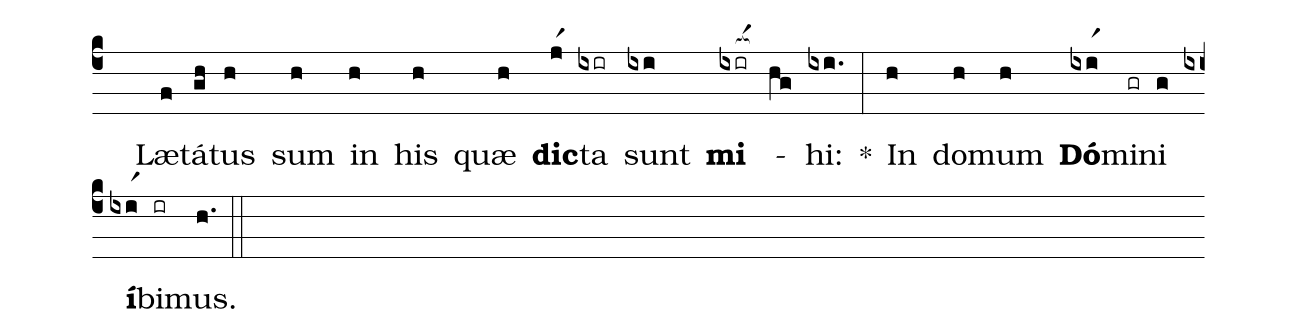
%%
(c4)
( )Læ(f)tá(gh)tus(h) sum(h) in(h) his(h) quæ(h) <b>dic</b>(jr1)ta(ixir) sunt(ixi) <b>mi</b>(ixir[ocba:1{]) -(hg[ocba:1}]) hi:(ixi.) *(:)
In(h) do(h)mum(h) <b>Dó</b>(ixir1)mi(gr)ni(g) <b>í</b>(ixir1)bi(ir)mus.(h.) (::)
